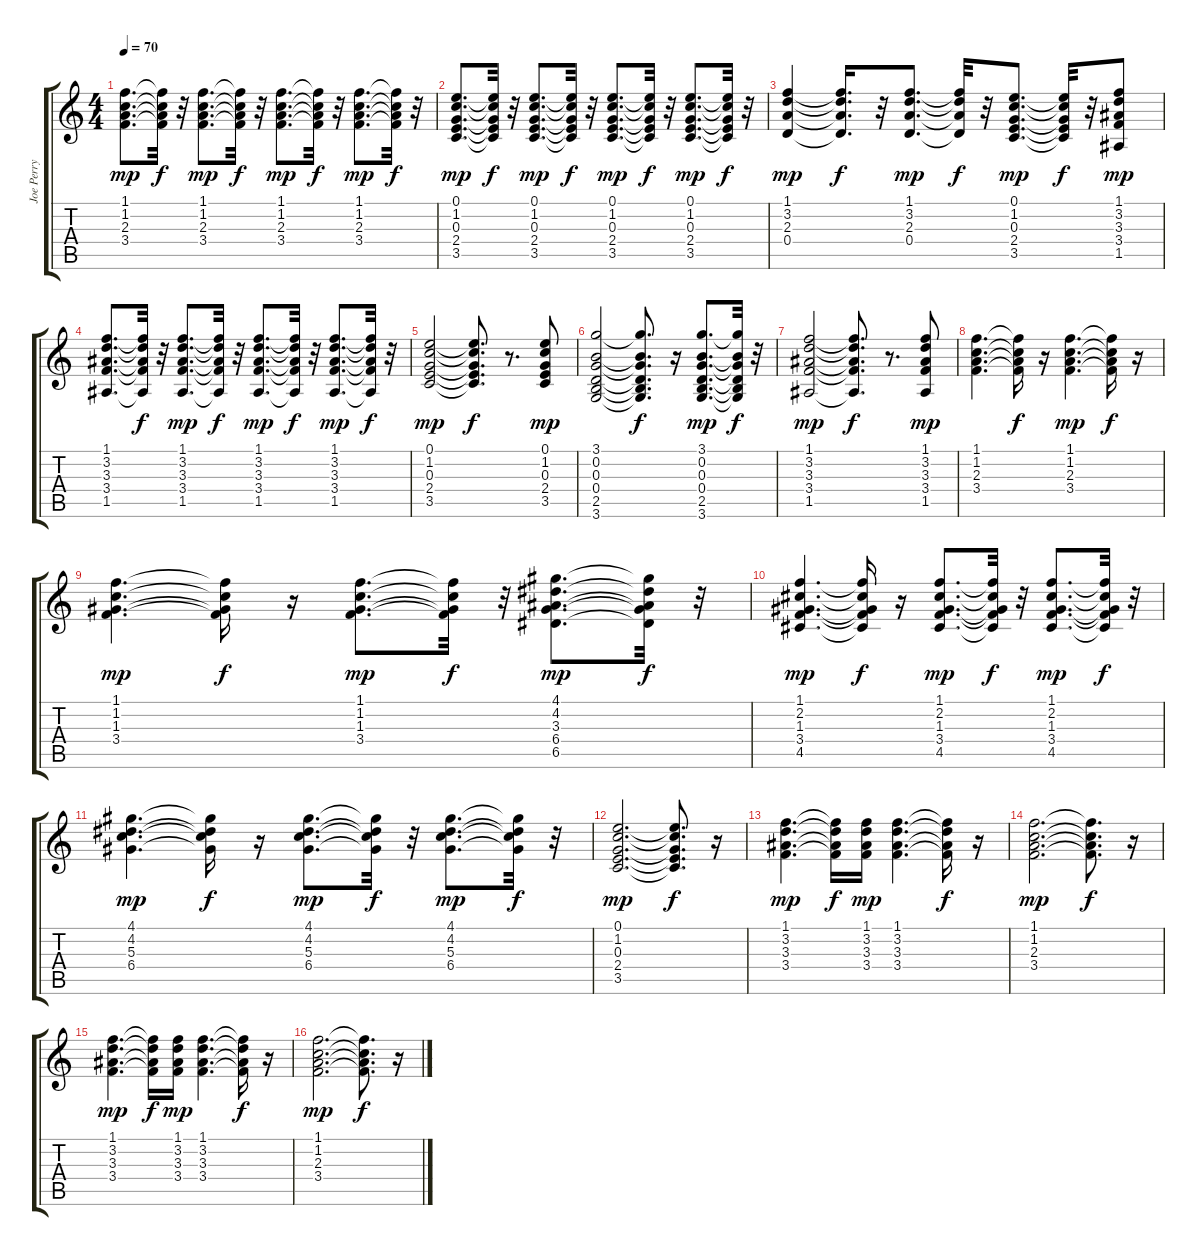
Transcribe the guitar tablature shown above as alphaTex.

\track ("Joe Perry" "Joe Perry") {instrument acousticguitarsteel}
\staff {score tabs}
\tuning (E4 B3 G3 D3 A2 E2) {hide}
\ts (4 4)
\tempo 70
\clef g2
\ks c
(1.1 1.2 2.3 3.4).8{d dy mp} (1.1{t} 1.2{t} 2.3{t} 3.4{t}).32{dy f} r.32 (1.1 1.2 2.3 3.4).8{d dy mp} (1.1{t} 1.2{t} 2.3{t} 3.4{t}).32{dy f} r.32 (1.1 1.2 2.3 3.4).8{d dy mp} (1.1{t} 1.2{t} 2.3{t} 3.4{t}).32{dy f} r.32 (1.1 1.2 2.3 3.4).8{d dy mp} (1.1{t} 1.2{t} 2.3{t} 3.4{t}).32{dy f} r.32 |
(0.1 1.2 0.3 2.4 3.5).8{d dy mp} (0.1{t} 1.2{t} 0.3{t} 2.4{t} 3.5{t}).32{dy f} r.32 (0.1 1.2 0.3 2.4 3.5).8{d dy mp} (0.1{t} 1.2{t} 0.3{t} 2.4{t} 3.5{t}).32{dy f} r.32 (0.1 1.2 0.3 2.4 3.5).8{d dy mp} (0.1{t} 1.2{t} 0.3{t} 2.4{t} 3.5{t}).32{dy f} r.32 (0.1 1.2 0.3 2.4 3.5).8{d dy mp} (0.1{t} 1.2{t} 0.3{t} 2.4{t} 3.5{t}).32{dy f} r.32 |
(1.1 3.2 2.3 0.4).4{dy mp} (1.1{t} 3.2{t} 2.3{t} 0.4{t}).16{d dy f} r.32 (1.1 3.2 2.3 0.4).8{d dy mp} (1.1{t} 3.2{t} 2.3{t} 0.4{t}).32{dy f} r.32 (0.1 1.2 0.3 2.4 3.5).8{d dy mp} (0.1{t} 1.2{t} 0.3{t} 2.4{t} 3.5{t}).32{dy f} r.32 (1.1 3.2 3.3 3.4 1.5).8{dy mp} |
(1.1 3.2 3.3 3.4 1.5).8{d} (1.1{t} 3.2{t} 3.3{t} 3.4{t} 1.5{t}).32{dy f} r.32 (1.1 3.2 3.3 3.4 1.5).8{d dy mp} (1.1{t} 3.2{t} 3.3{t} 3.4{t} 1.5{t}).32{dy f} r.32 (1.1 3.2 3.3 3.4 1.5).8{d dy mp} (1.1{t} 3.2{t} 3.3{t} 3.4{t} 1.5{t}).32{dy f} r.32 (1.1 3.2 3.3 3.4 1.5).8{d dy mp} (1.1{t} 3.2{t} 3.3{t} 3.4{t} 1.5{t}).32{dy f} r.32 |
(0.1 1.2 0.3 2.4 3.5).2{dy mp} (0.1{t} 1.2{t} 0.3{t} 2.4{t} 3.5{t}).8{d dy f} r.8{d} (0.1 1.2 0.3 2.4 3.5).8{dy mp} |
(3.1 0.2 0.3 0.4 2.5 3.6).2 (3.1{t} 0.2{t} 0.3{t} 0.4{t} 2.5{t} 3.6{t}).8{d dy f} r.16 (3.1 0.2 0.3 0.4 2.5 3.6).8{d dy mp} (3.1{t} 0.2{t} 0.3{t} 0.4{t} 2.5{t} 3.6{t}).32{dy f} r.32 |
(1.1 3.2 3.3 3.4 1.5).2{dy mp} (1.1{t} 3.2{t} 3.3{t} 3.4{t} 1.5{t}).8{d dy f} r.8{d} (1.1 3.2 3.3 3.4 1.5).8{dy mp} |
(1.1 1.2 2.3 3.4).4{d} (1.1{t} 1.2{t} 2.3{t} 3.4{t}).16{dy f} r.16 (1.1 1.2 2.3 3.4).4{d dy mp} (1.1{t} 1.2{t} 2.3{t} 3.4{t}).16{dy f} r.16 |
(1.1 1.2 1.3 3.4).4{d dy mp} (1.1{t} 1.2{t} 1.3{t} 3.4{t}).16{dy f} r.16 (1.1 1.2 1.3 3.4).8{d dy mp} (1.1{t} 1.2{t} 1.3{t} 3.4{t}).32{dy f} r.32 (4.1 4.2 3.3 6.4 6.5).8{d dy mp} (4.1{t} 4.2{t} 3.3{t} 6.4{t} 6.5{t}).32{dy f} r.32 |
(1.1 2.2 1.3 3.4 4.5).4{d dy mp} (1.1{t} 2.2{t} 1.3{t} 3.4{t} 4.5{t}).16{dy f} r.16 (1.1 2.2 1.3 3.4 4.5).8{d dy mp} (1.1{t} 2.2{t} 1.3{t} 3.4{t} 4.5{t}).32{dy f} r.32 (1.1 2.2 1.3 3.4 4.5).8{d dy mp} (1.1{t} 2.2{t} 1.3{t} 3.4{t} 4.5{t}).32{dy f} r.32 |
(4.1 4.2 5.3 6.4).4{d dy mp} (4.1{t} 4.2{t} 5.3{t} 6.4{t}).16{dy f} r.16 (4.1 4.2 5.3 6.4).8{d dy mp} (4.1{t} 4.2{t} 5.3{t} 6.4{t}).32{dy f} r.32 (4.1 4.2 5.3 6.4).8{d dy mp} (4.1{t} 4.2{t} 5.3{t} 6.4{t}).32{dy f} r.32 |
(0.1 1.2 0.3 2.4 3.5).2{d dy mp} (0.1{t} 1.2{t} 0.3{t} 2.4{t} 3.5{t}).8{d dy f} r.16 |
(1.1 3.2 3.3 3.4).4{d dy mp} (1.1{t} 3.2{t} 3.3{t} 3.4{t}).16{dy f} (1.1 3.2 3.3 3.4).16{dy mp} (1.1 3.2 3.3 3.4).4{d} (1.1{t} 3.2{t} 3.3{t} 3.4{t}).16{dy f} r.16 |
(1.1 1.2 2.3 3.4).2{d dy mp} (1.1{t} 1.2{t} 2.3{t} 3.4{t}).8{d dy f} r.16 |
(1.1 3.2 3.3 3.4).4{d dy mp} (1.1{t} 3.2{t} 3.3{t} 3.4{t}).16{dy f} (1.1 3.2 3.3 3.4).16{dy mp} (1.1 3.2 3.3 3.4).4{d} (1.1{t} 3.2{t} 3.3{t} 3.4{t}).16{dy f} r.16 |
(1.1 1.2 2.3 3.4).2{d dy mp} (1.1{t} 1.2{t} 2.3{t} 3.4{t}).8{d dy f} r.16
